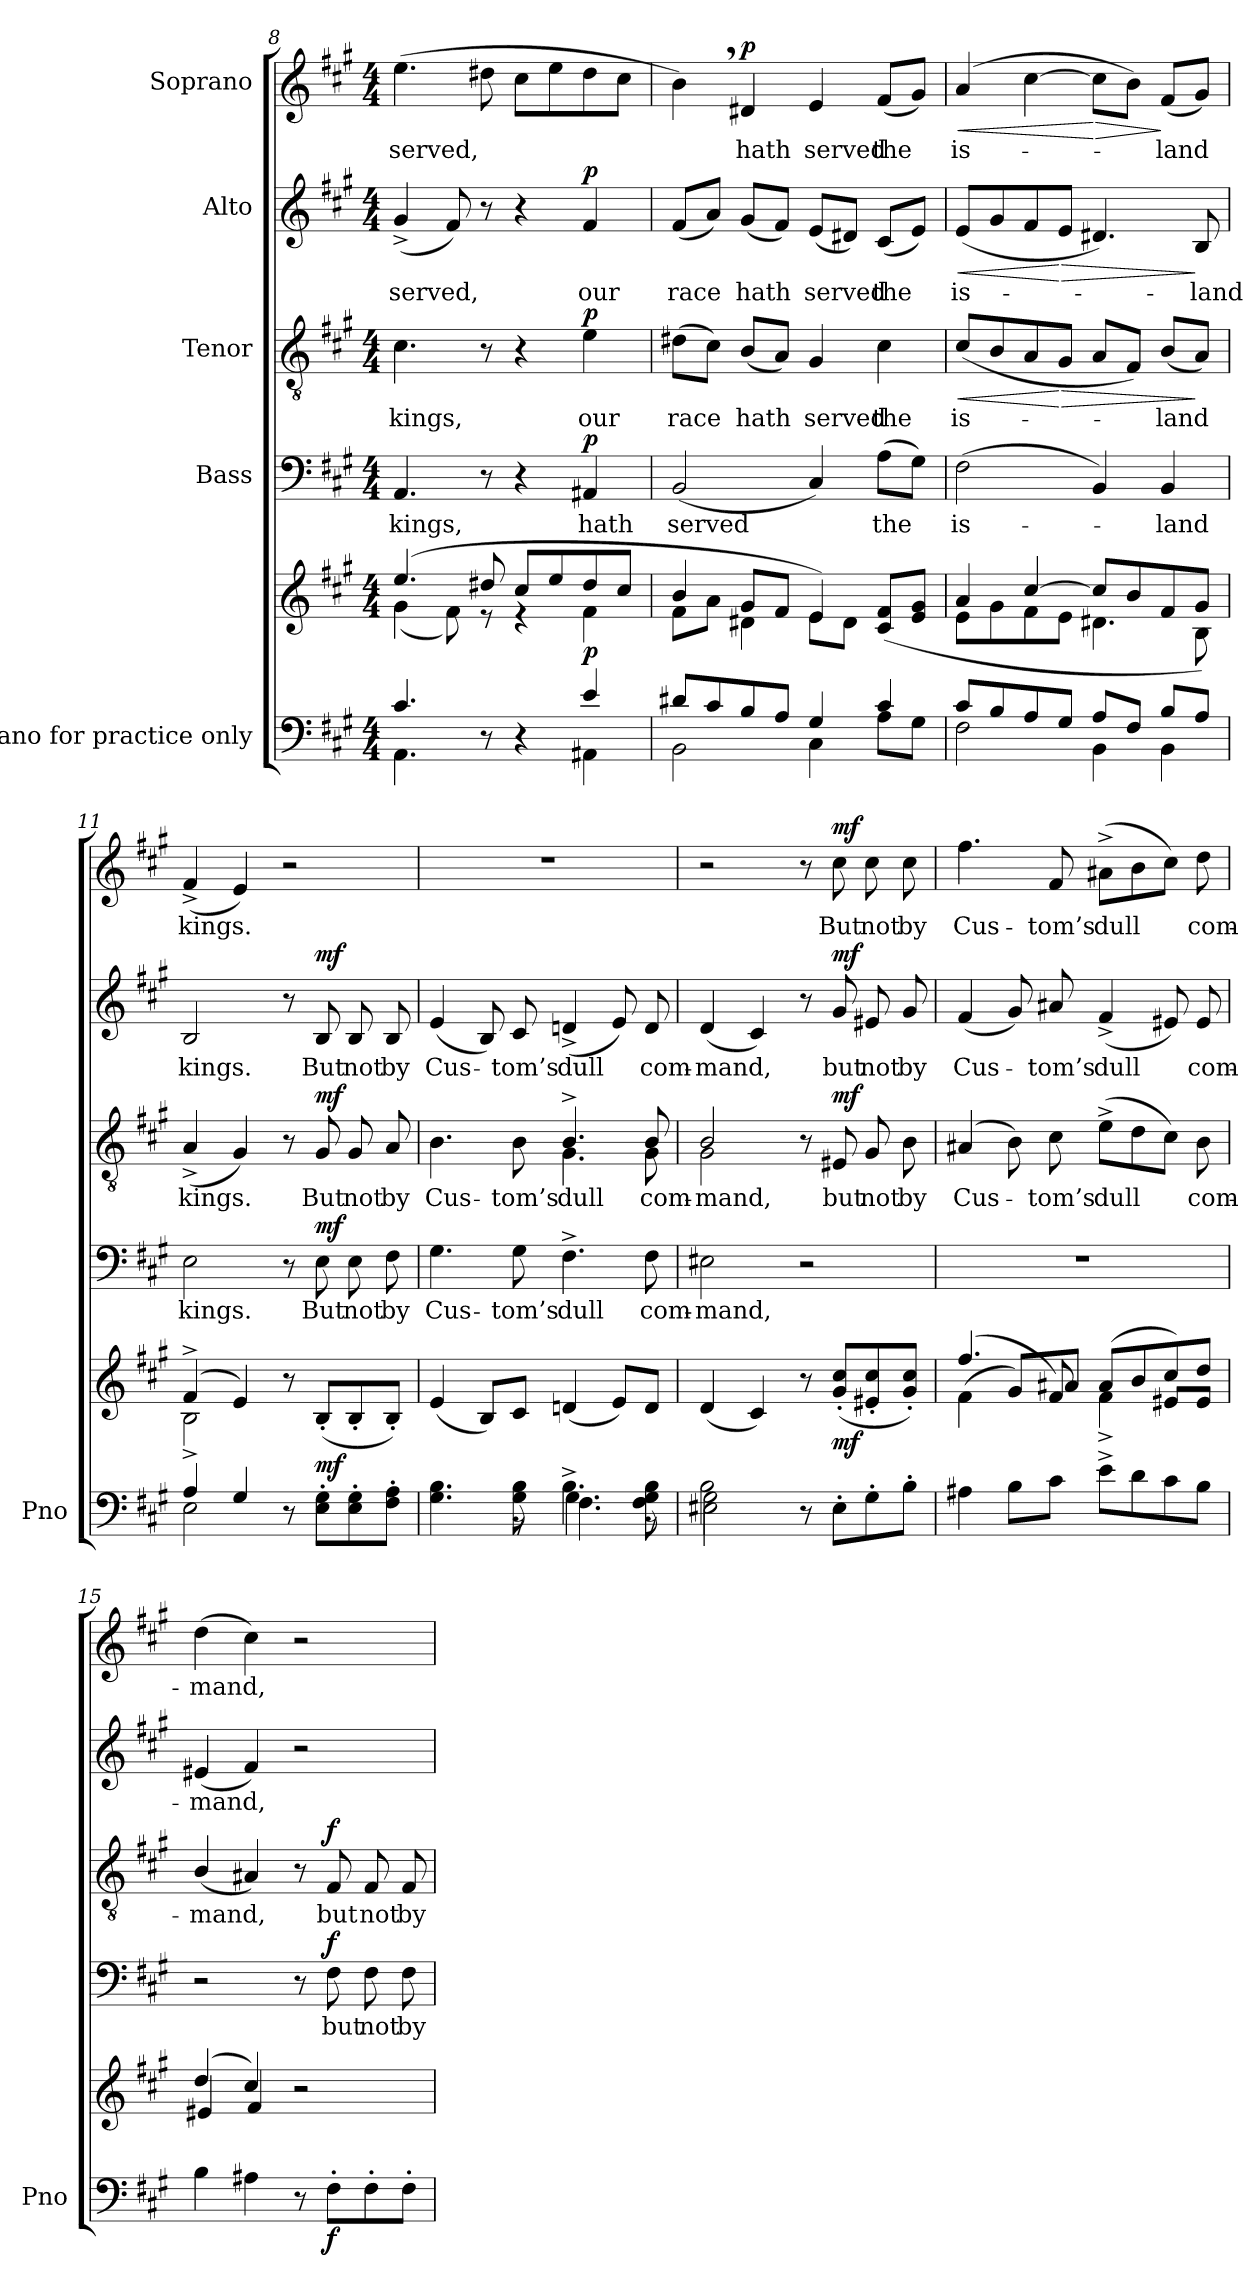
**kern	**kern	**dynam	**kern	**text	**dynam	**kern	**text	**dynam	**kern	**text	**dynam	**kern	**text	**dynam
*part5	*part5	*part5	*part4	*part4	*part4	*part3	*part3	*part3	*part2	*part2	*part2	*part1	*part1	*part1
*staff6	*staff5	*staff5/6	*staff4	*staff4	*staff4	*staff3	*staff3	*staff3	*staff2	*staff2	*staff2	*staff1	*staff1	*staff1
*I"Piano for practice only	*	*	*I"Bass	*	*	*I"Tenor	*	*	*I"Alto	*	*	*I"Soprano	*	*
*I'Pno	*	*	*	*	*	*	*	*	*	*	*	*	*	*
*clefF4	*clefG2	*	*clefF4	*	*	*clefGv2	*	*	*clefG2	*	*	*clefG2	*	*
*k[f#c#g#]	*k[f#c#g#]	*	*k[f#c#g#]	*	*	*k[f#c#g#]	*	*	*k[f#c#g#]	*	*	*k[f#c#g#]	*	*
*M4/4	*M4/4	*	*M4/4	*	*	*M4/4	*	*	*M4/4	*	*	*M4/4	*	*
=8	=8	=8	=8	=8	=8	=8	=8	=8	=8	=8	=8	=8	=8	=8
*^	*^	*	*	*	*	*	*	*	*	*	*	*	*	*
!	!	!	!	!	!	!	!	!	!	!	!	!	!	!	!	!LO:DY:a
!	!	!	!	!	!	!	!	!	!	!	!	!	!	!	!	!LO:DY:n=1:a
4.c#/	4.AA\	(4.ee/	(4g#\	.	4.AA/	kings,	.	4.c#\	kings,	.	(4g#^>/	served,	.	(4.ee\	served,	other-dynamics mf
.	.	.	8f#\)	.	.	.	.	.	.	.	8f#/)	.	.	.	.	.
8r	4.ryy	8dd#X/	8r	.	8r	.	.	8r	.	.	8r	.	.	8dd#X\	.	.
4r	.	8cc#/L	4r	.	4r	.	.	4r	.	.	4r	.	.	8cc#\L	.	.
.	.	8ee/	.	.	.	.	.	.	.	.	.	.	.	8ee\	.	.
!	!	!	!	!LO:DY:a=2	!	!	!LO:DY:a	!	!	!LO:DY:a	!	!	!LO:DY:a	!	!	!
4e/	4AA#X\	8dd#/	4f#\	p	4AA#X/	hath	p	4e\	our	p	4f#/	our	p	8dd#\	.	.
.	.	8cc#/J	.	.	.	.	.	.	.	.	.	.	.	8cc#\J	.	.
=9	=9	=9	=9	=9	=9	=9	=9	=9	=9	=9	=9	=9	=9	=9	=9	=9
8d#X/L	2BB\	4b/	8f#\L	.	(2BB/	served	.	(8d#X\L	race	.	(8f#/L	race	.	4b,\)	.	.
8c#/	.	.	8a\J	.	.	.	.	8c#\J)	.	.	8a/J)	.	.	.	.	.
!	!	!	!	!	!	!	!	!	!	!	!	!	!	!	!	!LO:DY:a
8B/	.	4d#X\	8g#/L	.	.	.	.	(8B/L	hath	.	(8g#/L	hath	.	4d#X/	hath	p
8A/J	.	.	8f#/J	.	.	.	.	8A/J)	.	.	8f#/J)	.	.	.	.	.
4G#/	4C#\	4e/)	8e\L	.	4C#/)	.	.	4G#/	served	.	(8e/L	served	.	4e/	served	.
.	.	.	8d#\J	.	.	.	.	.	.	.	8d#X/J)	.	.	.	.	.
4c#/	8A\L	(8c#/ 8f#/L	4ryy	.	(8A\L	the	.	4c#\	the	.	(8c#/L	the	.	(8f#/L	the	.
.	8G#\J	8e/ 8g#/J	.	.	8G#\J)	.	.	.	.	.	8e/J)	.	.	8g#/J)	.	.
=10	=10	=10	=10	=10	=10	=10	=10	=10	=10	=10	=10	=10	=10	=10	=10	=10
!	!	!	!	!	!	!	!	!	!	!LO:HP:b	!	!	!LO:HP:b	!	!	!LO:HP:b
8c#/L	2F#\	4a/	8e\L	.	(2F#\	is-	.	(8c#/L	is-	<	(8e/L	is-	<	(4a/	is-	<
8B/	.	.	8g#\	.	.	.	.	8B/	.	.	8g#/	.	.	.	.	.
8A/	.	[4cc#/	8f#\	.	.	.	.	8A/	.	.	8f#/	.	.	[4cc#\	.	.
!	!	!	!	!	!	!	!	!	!	!LO:HP:n=1:b	!	!	!LO:HP:n=1:b	!	!	!
8G#/J	.	.	8e\J	.	.	.	.	8G#/J	.	[ >	8e/J	.	[ >	.	.	.
!	!	!	!	!	!	!	!	!	!	!	!	!	!	!	!	!LO:HP:n=1:b
8A/L	4BB\	8cc#/L]	4.d#X\	.	4BB/)	.	.	8A/L	.	.	4.d#X/)	.	.	8cc#\L]	.	[ >
8F#/J	.	8b/	.	.	.	.	.	8F#/J)	.	.	.	.	.	8b\J)	.	.
8B/L	4BB\	8f#/	.	.	4BB/	-land	.	(8B/L	-land	.	.	.	.	(8f#/L	-land	]
8A/J	.	8g#/J)	8B\	.	.	.	.	8A/J)	.	]	8B/	-land	]	8g#/J)	.	.
=11	=11	=11	=11	=11	=11	=11	=11	=11	=11	=11	=11	=11	=11	=11	=11	=11
4A^>/	2E\	(4f#^/	2B\	.	2E\	kings.	.	(4A^>/	kings.	.	2B/	kings.	.	(4f#^/	kings.	.
4G#/	.	4e/)	.	.	.	.	.	4G#/)	.	.	.	.	.	4e/)	.	.
8r	2ryy	8r	2ryy	.	8r	.	.	8r	.	.	8r	.	.	2r	.	.
!	!	!	!	!LO:DY:a=2	!	!	!LO:DY:a	!	!	!LO:DY:a	!	!	!LO:DY:a	!	!	!
8E\' 8G#\'L	.	(8B'/L	.	mf	8E\	But	mf	8G#/	But	mf	8B/	But	mf	.	.	.
8E\' 8G#\'	.	8B'/	.	.	8E\	not	.	8G#/	not	.	8B/	not	.	.	.	.
8F#\' 8A\'J	.	8B'/J)	.	.	8F#\	by	.	8A/	by	.	8B/	by	.	.	.	.
*	*	*v	*v	*	*	*	*	*	*	*	*	*	*	*	*	*
=12	=12	=12	=12	=12	=12	=12	=12	=12	=12	=12	=12	=12	=12	=12	=12
*	*^	*	*	*	*	*	*^	*	*	*	*	*	*	*	*
4.G#\ 4.B\	2ryy	4.ryy	(4e/	.	4.G#\	Cus-	.	4.B\	2ryy	Cus-	.	(4e/	Cus-	.	1r	.	.
.	.	.	8B/L)	.	.	.	.	.	.	.	.	8B/)	.	.	.	.	.
8G#\ 8B\	.	8r	8c#/J	.	8G#\	-tom’s	.	8B\	.	-tom’s	.	8c#/	tom’s	.	.	.	.
4.B^>\	4.G#\	4.F#\	(4dn/	.	4.F#^\	dull	.	4.B^/	4.G#\	dull	.	(4dn^>/	dull	.	.	.	.
.	.	.	8e/L)	.	.	.	.	.	.	.	.	8e/)	.	.	.	.	.
8F#\ 8G#\ 8B\	8ryy	8r	8d/J	.	8F#\	com-	.	8B/	8G#\	com-	.	8d/	com-	.	.	.	.
=13	=13	=13	=13	=13	=13	=13	=13	=13	=13	=13	=13	=13	=13	=13	=13	=13	=13
2B\	2G#\	2E#X\	(4d/	.	2E#X\	-mand,	.	2B/	2G#\	-mand,	.	(4d/	-mand,	.	2r	.	.
.	.	.	4c#/)	.	.	.	.	.	.	.	.	4c#/)	.	.	.	.	.
8r	2ryy	2ryy	8r	.	2r	.	.	8r	2ryy	.	.	8r	.	.	8r	.	.
!	!	!	!	!LO:DY:b	!	!	!	!	!	!	!LO:DY:a	!	!	!LO:DY:a	!	!	!LO:DY:a
8E#'\L	.	.	(8g#/' 8cc#/'L	mf	.	.	.	8E#X/	.	but	mf	8g#/	but	mf	8cc#\	But	mf
8G#'\	.	.	8e#X/' 8cc#/'	.	.	.	.	8G#/	.	not	.	8e#X/	not	.	8cc#\	not	.
8B'\J	.	.	8g#/' 8cc#/'J)	.	.	.	.	8B\	.	by	.	8g#/	by	.	8cc#\	by	.
*v	*v	*v	*	*	*	*	*	*v	*v	*	*	*	*	*	*	*	*
=14	=14	=14	=14	=14	=14	=14	=14	=14	=14	=14	=14	=14	=14	=14
*	*^	*	*	*	*	*	*	*	*	*	*	*	*	*
4A#X\	(4.ff#/	(4f#\	.	1r	.	.	(4A#X/	Cus-	.	(4f#/	Cus-	.	4.ff#\	Cus-	.
8B\L	.	8g#/L)	.	.	.	.	8B\)	.	.	8g#/)	.	.	.	.	.
8c#\J	8f#/)	8a#X/J	.	.	.	.	8c#\	tom’s	.	8a#X/	tom’s	.	8f#/	-tom’s	.
8e^\L	(8a#/L	4f#^>\	.	.	.	.	(8e^\L	dull	.	(4f#^>/	dull	.	(8a#X^\L	dull	.
8d\	8b/	.	.	.	.	.	8d\	.	.	.	.	.	8b\	.	.
8c#\	8cc#/)	8e#X/L	.	.	.	.	8c#\J)	.	.	8e#X/)	.	.	8cc#\J)	.	.
8B\J	8dd/J	8e#/J	.	.	.	.	8B\	com-	.	8e#/	com-	.	8dd\	com-	.
=15	=15	=15	=15	=15	=15	=15	=15	=15	=15	=15	=15	=15	=15	=15	=15
4B\	(4dd/	4e#X/	.	2r	.	.	(4B/	-mand,	.	(4e#X/	-mand,	.	(4dd\	-mand,	.
4A#X\	4cc#/)	4f#/	.	.	.	.	4A#X/)	.	.	4f#/)	.	.	4cc#\)	.	.
8r	2r	2ryy	.	8r	.	.	8r	.	.	2r	.	.	2r	.	.
!	!	!	!LO:DY:b=2	!	!	!LO:DY:a	!	!	!LO:DY:a	!	!	!	!	!	!
8F#'\L	.	.	f	8F#\	but	f	8F#/	but	f	.	.	.	.	.	.
8F#'\	.	.	.	8F#\	not	.	8F#/	not	.	.	.	.	.	.	.
8F#'\J	.	.	.	8F#\	by	.	8F#/	by	.	.	.	.	.	.	.
*	*v	*v	*	*	*	*	*	*	*	*	*	*	*	*	*
=	=	=	=	=	=	=	=	=	=	=	=	=	=	=
*-	*-	*-	*-	*-	*-	*-	*-	*-	*-	*-	*-	*-	*-	*-
